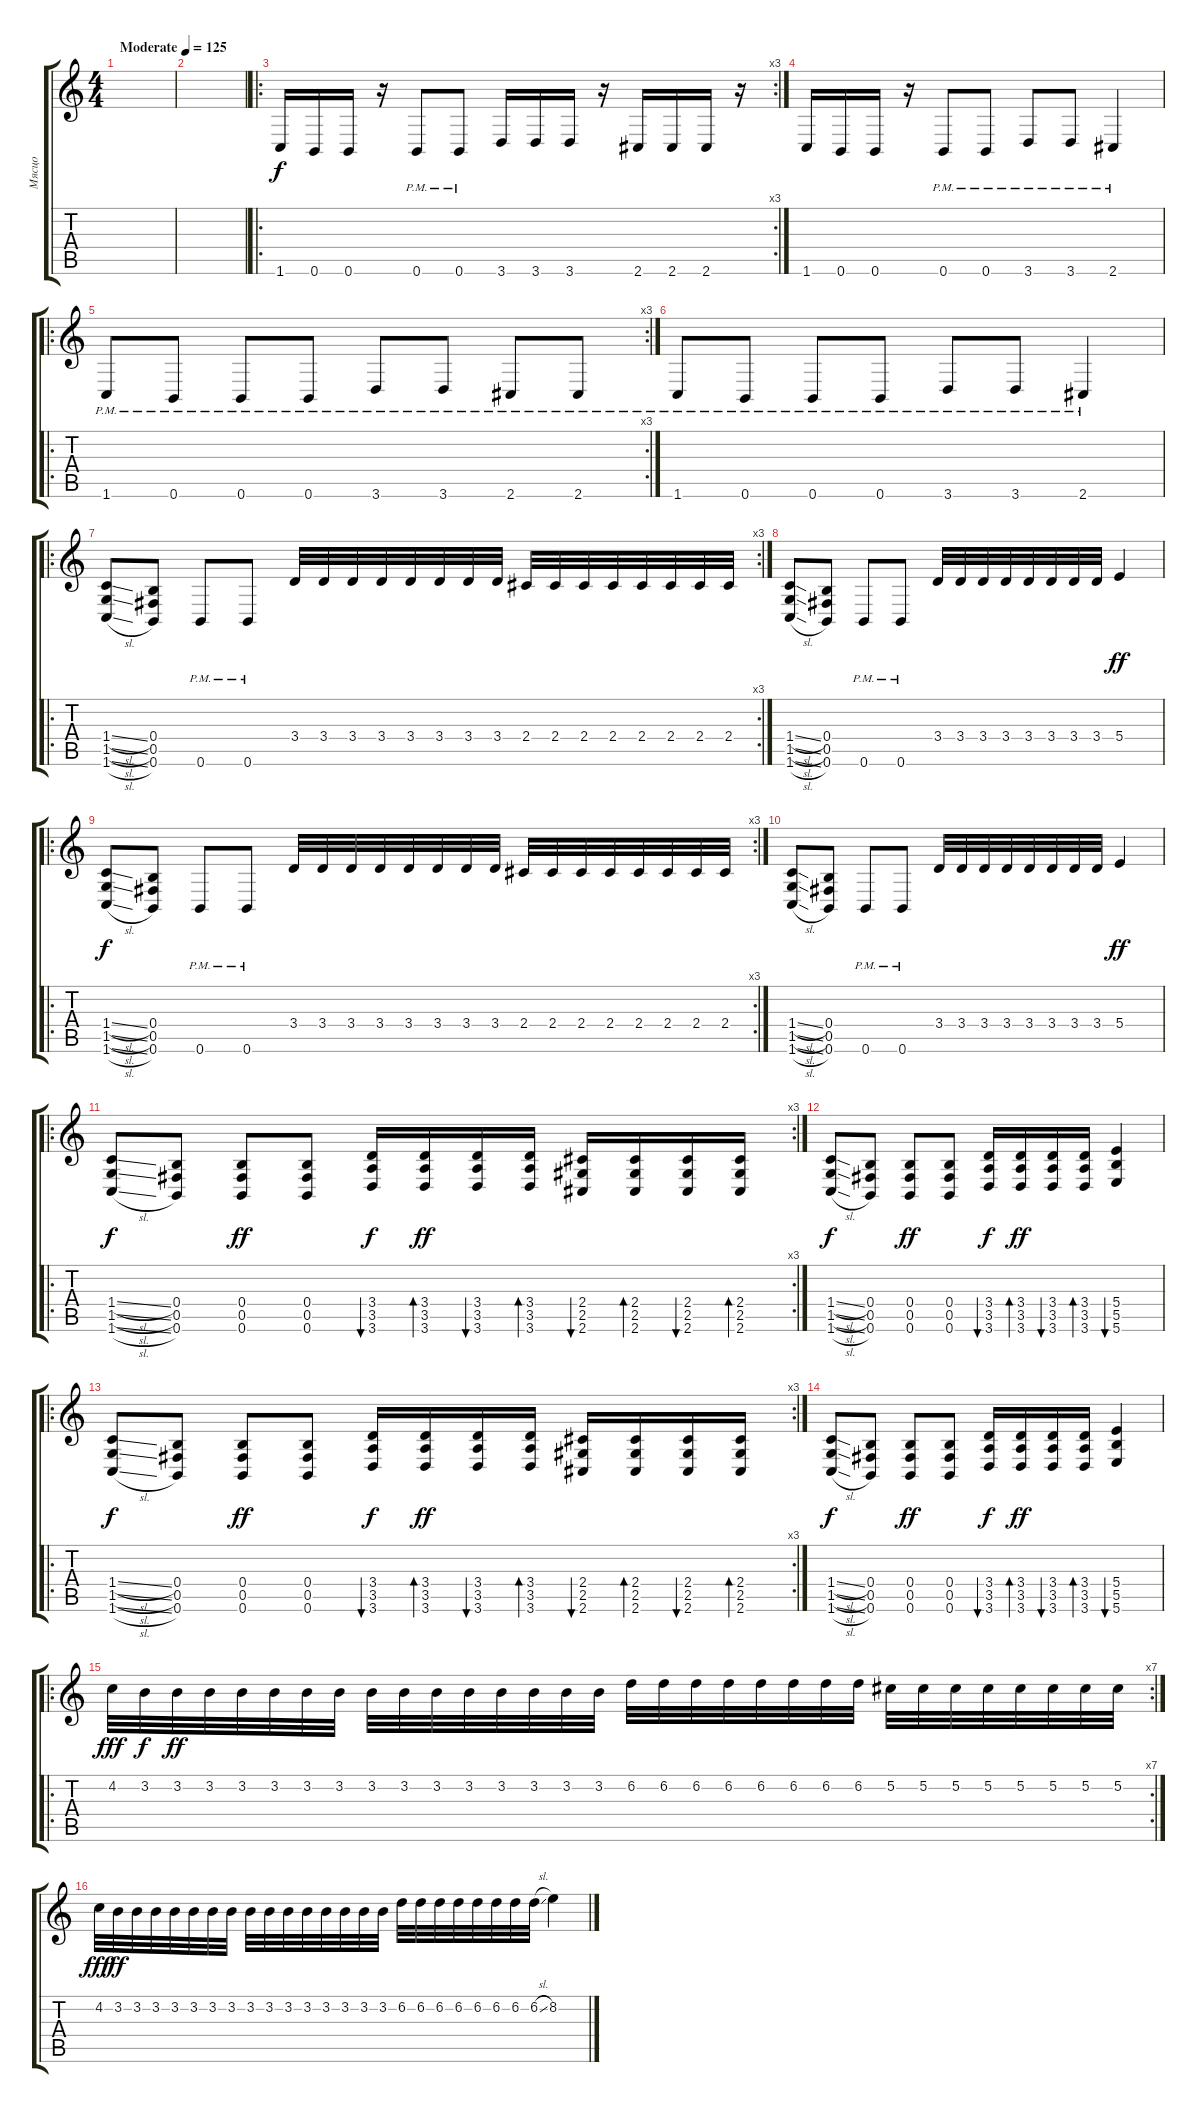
\track ("Мясцо" "Мясцо") {instrument distortionguitar}
\staff {score tabs}
\tuning (Db4 Ab3 E3 B2 Gb2 B1) {hide}
\ts (4 4)
\tempo (125 "Moderate")
\clef g2
\ks c
|
|
\ro
\rc 3
1.6.16 0.6.16 0.6.16 r.16 0.6{pm}.8 0.6{pm}.8 3.6.16 3.6.16 3.6.16 r.16 2.6.16 2.6.16 2.6.16 r.16 |
1.6.16 0.6.16 0.6.16 r.16 0.6{pm}.8 0.6{pm}.8 3.6{pm}.8 3.6{pm}.8 2.6{pm}.4 |
\ro
\rc 3
1.6{pm}.8 0.6{pm}.8 0.6{pm}.8 0.6{pm}.8 3.6{pm}.8 3.6{pm}.8 2.6{pm}.8 2.6{pm}.8 |
1.6{pm}.8 0.6{pm}.8 0.6{pm}.8 0.6{pm}.8 3.6{pm}.8 3.6{pm}.8 2.6{pm}.4 |
\ro
\rc 3
(1.4{sl} 1.5{sl} 1.6{sl}).8 (0.4 0.5 0.6).8 0.6{pm}.8 0.6{pm}.8 3.4.32 3.4.32 3.4.32 3.4.32 3.4.32 3.4.32 3.4.32 3.4.32 2.4.32 2.4.32 2.4.32 2.4.32 2.4.32 2.4.32 2.4.32 2.4.32 |
(1.4{sl} 1.5{sl} 1.6{sl}).8 (0.4 0.5 0.6).8 0.6{pm}.8 0.6{pm}.8 3.4.32 3.4.32 3.4.32 3.4.32 3.4.32 3.4.32 3.4.32 3.4.32 5.4.4{dy ff} |
\ro
\rc 3
(1.4{sl} 1.5{sl} 1.6{sl}).8{dy f} (0.4 0.5 0.6).8 0.6{pm}.8 0.6{pm}.8 3.4.32 3.4.32 3.4.32 3.4.32 3.4.32 3.4.32 3.4.32 3.4.32 2.4.32 2.4.32 2.4.32 2.4.32 2.4.32 2.4.32 2.4.32 2.4.32 |
(1.4{sl} 1.5{sl} 1.6{sl}).8 (0.4 0.5 0.6).8 0.6{pm}.8 0.6{pm}.8 3.4.32 3.4.32 3.4.32 3.4.32 3.4.32 3.4.32 3.4.32 3.4.32 5.4.4{dy ff} |
\ro
\rc 3
(1.4{sl} 1.5{sl} 1.6{sl}).8{dy f} (0.4 0.5 0.6).8 (0.4 0.5 0.6).8{dy ff} (0.4 0.5 0.6).8 (3.4 3.5 3.6).16{bu 60 dy f} (3.4 3.5 3.6).16{bd 60 dy ff} (3.4 3.5 3.6).16{bu 60} (3.4 3.5 3.6).16{bd 60} (2.4 2.5 2.6).16{bu 60} (2.4 2.5 2.6).16{bd 60} (2.4 2.5 2.6).16{bu 60} (2.4 2.5 2.6).16{bd 60} |
(1.4{sl} 1.5{sl} 1.6{sl}).8{dy f} (0.4 0.5 0.6).8 (0.4 0.5 0.6).8{dy ff} (0.4 0.5 0.6).8 (3.4 3.5 3.6).16{bu 60 dy f} (3.4 3.5 3.6).16{bd 60 dy ff} (3.4 3.5 3.6).16{bu 60} (3.4 3.5 3.6).16{bd 60} (5.4 5.5 5.6).4{bu 60} |
\ro
\rc 3
(1.4{sl} 1.5{sl} 1.6{sl}).8{dy f} (0.4 0.5 0.6).8 (0.4 0.5 0.6).8{dy ff} (0.4 0.5 0.6).8 (3.4 3.5 3.6).16{bu 30 dy f} (3.4 3.5 3.6).16{bd 30 dy ff} (3.4 3.5 3.6).16{bu 30} (3.4 3.5 3.6).16{bd 30} (2.4 2.5 2.6).16{bu 30} (2.4 2.5 2.6).16{bd 30} (2.4 2.5 2.6).16{bu 30} (2.4 2.5 2.6).16{bd 30} |
(1.4{sl} 1.5{sl} 1.6{sl}).8{dy f} (0.4 0.5 0.6).8 (0.4 0.5 0.6).8{dy ff} (0.4 0.5 0.6).8 (3.4 3.5 3.6).16{bu 30 dy f} (3.4 3.5 3.6).16{bd 30 dy ff} (3.4 3.5 3.6).16{bu 30} (3.4 3.5 3.6).16{bd 30} (5.4 5.5 5.6).4{bu 60} |
\ro
\rc 7
4.2.32{dy fff} 3.2.32{dy f} 3.2.32{dy ff} 3.2.32 3.2.32 3.2.32 3.2.32 3.2.32 3.2.32 3.2.32 3.2.32 3.2.32 3.2.32 3.2.32 3.2.32 3.2.32 6.2.32 6.2.32 6.2.32 6.2.32 6.2.32 6.2.32 6.2.32 6.2.32 5.2.32 5.2.32 5.2.32 5.2.32 5.2.32 5.2.32 5.2.32 5.2.32 |
4.2.32{dy fff} 3.2.32{dy ff} 3.2.32 3.2.32 3.2.32 3.2.32 3.2.32 3.2.32 3.2.32 3.2.32 3.2.32 3.2.32 3.2.32 3.2.32 3.2.32 3.2.32 6.2.32 6.2.32 6.2.32 6.2.32 6.2.32 6.2.32 6.2.32 6.2{sl}.32 8.2.4
